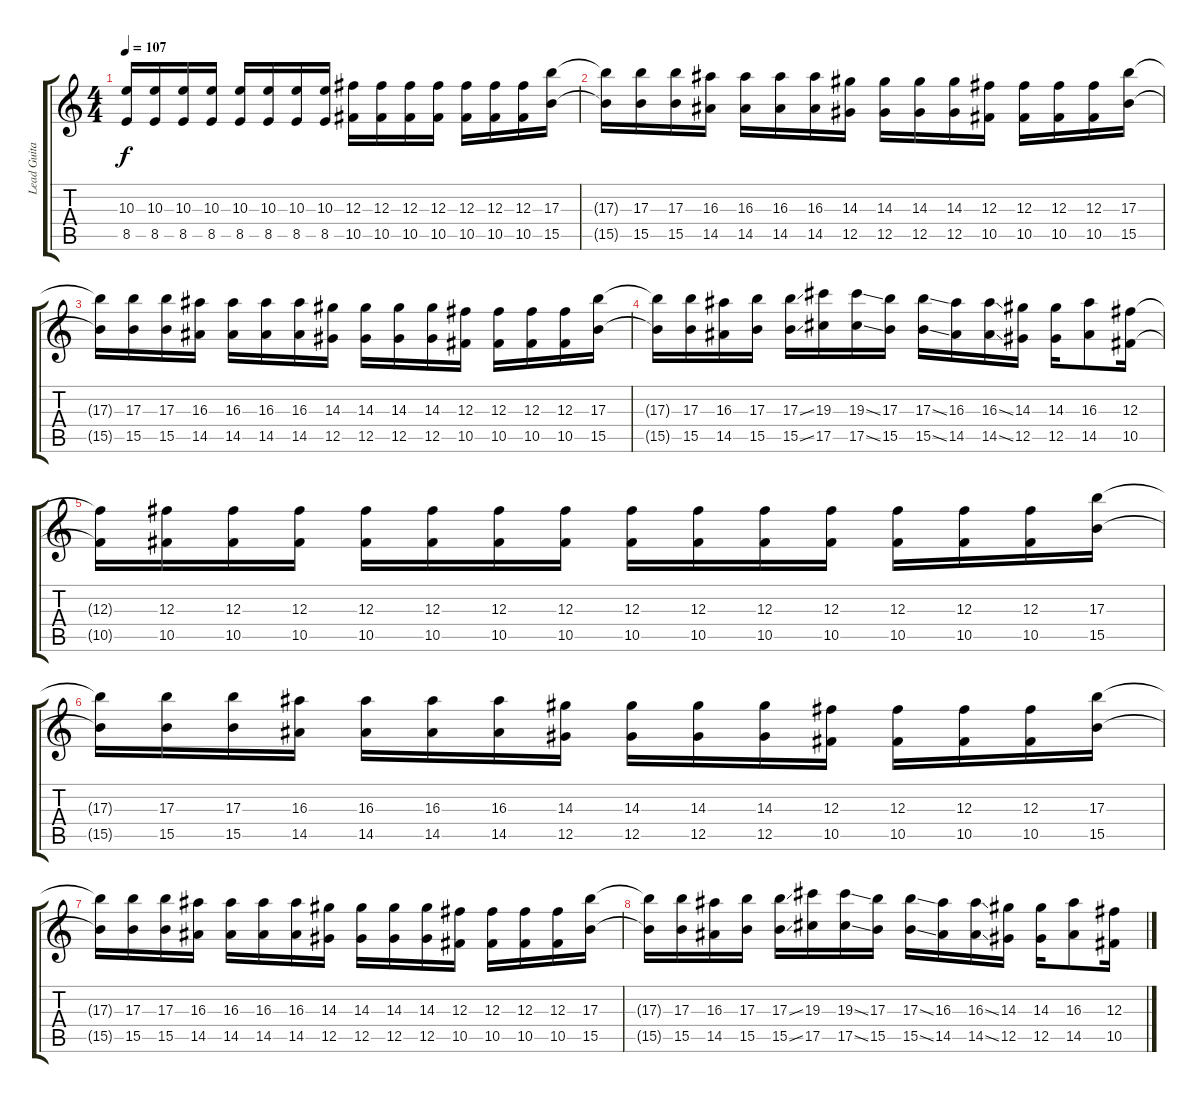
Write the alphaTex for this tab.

\track ("Lead Guitar   " "Lead Guita") {instrument overdrivenguitar}
\staff {score tabs}
\tuning (Eb4 Bb3 Gb3 Db3 Ab2 Eb2) {hide}
\ts (4 4)
\tempo 107
\clef g2
\ks c
(10.3{t} 8.5{t}).16{dy f} (10.3 8.5).16 (10.3 8.5).16 (10.3 8.5).16 (10.3 8.5).16 (10.3 8.5).16 (10.3 8.5).16 (10.3 8.5).16 (12.3 10.5).16 (12.3 10.5).16 (12.3 10.5).16 (12.3 10.5).16 (12.3 10.5).16 (12.3 10.5).16 (12.3 10.5).16 (17.3 15.5).16 |
(17.3{t} 15.5{t}).16 (17.3 15.5).16 (17.3 15.5).16 (16.3 14.5).16 (16.3 14.5).16 (16.3 14.5).16 (16.3 14.5).16 (14.3 12.5).16 (14.3 12.5).16 (14.3 12.5).16 (14.3 12.5).16 (12.3 10.5).16 (12.3 10.5).16 (12.3 10.5).16 (12.3 10.5).16 (17.3 15.5).16 |
(17.3{t} 15.5{t}).16 (17.3 15.5).16 (17.3 15.5).16 (16.3 14.5).16 (16.3 14.5).16 (16.3 14.5).16 (16.3 14.5).16 (14.3 12.5).16 (14.3 12.5).16 (14.3 12.5).16 (14.3 12.5).16 (12.3 10.5).16 (12.3 10.5).16 (12.3 10.5).16 (12.3 10.5).16 (17.3 15.5).16 |
(17.3{t} 15.5{t}).16 (17.3 15.5).16 (16.3 14.5).16 (17.3 15.5).16 (17.3{ss} 15.5{ss}).16 (19.3 17.5).16 (19.3{ss} 17.5{ss}).16 (17.3 15.5).16 (17.3{ss} 15.5{ss}).16 (16.3 14.5).16 (16.3{ss} 14.5{ss}).16 (14.3 12.5).16 (14.3 12.5).16 (16.3 14.5).8 (12.3 10.5).16 |
(12.3{t} 10.5{t}).16 (12.3 10.5).16 (12.3 10.5).16 (12.3 10.5).16 (12.3 10.5).16 (12.3 10.5).16 (12.3 10.5).16 (12.3 10.5).16 (12.3 10.5).16 (12.3 10.5).16 (12.3 10.5).16 (12.3 10.5).16 (12.3 10.5).16 (12.3 10.5).16 (12.3 10.5).16 (17.3 15.5).16 |
(17.3{t} 15.5{t}).16 (17.3 15.5).16 (17.3 15.5).16 (16.3 14.5).16 (16.3 14.5).16 (16.3 14.5).16 (16.3 14.5).16 (14.3 12.5).16 (14.3 12.5).16 (14.3 12.5).16 (14.3 12.5).16 (12.3 10.5).16 (12.3 10.5).16 (12.3 10.5).16 (12.3 10.5).16 (17.3 15.5).16 |
(17.3{t} 15.5{t}).16 (17.3 15.5).16 (17.3 15.5).16 (16.3 14.5).16 (16.3 14.5).16 (16.3 14.5).16 (16.3 14.5).16 (14.3 12.5).16 (14.3 12.5).16 (14.3 12.5).16 (14.3 12.5).16 (12.3 10.5).16 (12.3 10.5).16 (12.3 10.5).16 (12.3 10.5).16 (17.3 15.5).16 |
(17.3{t} 15.5{t}).16 (17.3 15.5).16 (16.3 14.5).16 (17.3 15.5).16 (17.3{ss} 15.5{ss}).16 (19.3 17.5).16 (19.3{ss} 17.5{ss}).16 (17.3 15.5).16 (17.3{ss} 15.5{ss}).16 (16.3 14.5).16 (16.3{ss} 14.5{ss}).16 (14.3 12.5).16 (14.3 12.5).16 (16.3 14.5).8 (12.3 10.5).16
